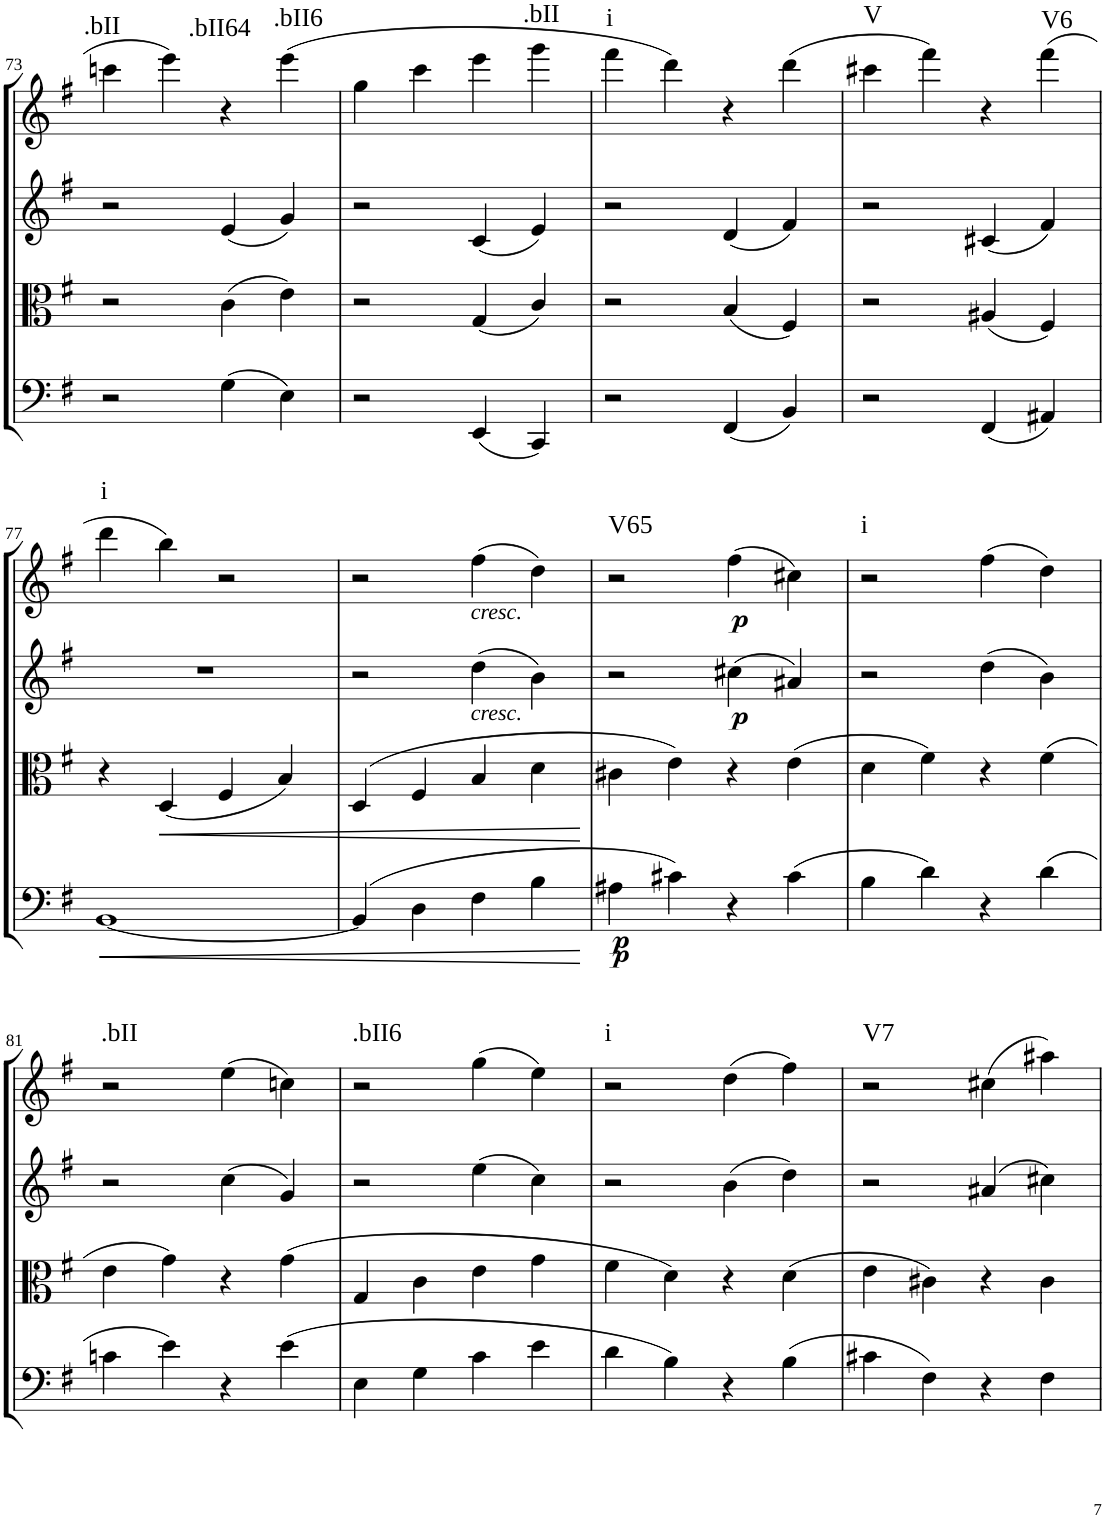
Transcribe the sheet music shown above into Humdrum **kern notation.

**kern	**dynam	**kern	**dynam	**kern	**dynam	**kern	**dynam	**harte
*part4	*part4	*part3	*part3	*part2	*part2	*part1	*part1	*part1
*staff4	*staff4	*staff3	*staff3	*staff2	*staff2	*staff1	*staff1	*
*I"Violoncello.	*	*I"Viola	*	*I"Violin II.	*	*I"Violin I.	*	*
*I'Vc	*	*I'Vla	*	*I'Vln	*	*I'Vln	*	*
!!LO:PB:g=z
*clefF4	*	*clefC3	*	*clefG2	*	*clefG2	*	*
*k[f#]	*	*k[f#]	*	*k[f#]	*	*k[f#]	*	*
*M2/2	*	*M2/2	*	*M2/2	*	*M2/2	*	*
*met(c|)	*	*met(c|)	*	*met(c|)	*	*met(c|)	*	*
=73	=73	=73	=73	=73	=73	=73	=73	=73
!	!	!	!	!	!	!	!	!LO:H:kt=.bII
2r	.	2r	.	2r	.	4cccn\	.	N
.	.	.	.	.	.	4eee\	.	.
!	!	!	!	!	!	!	!	!LO:H:kt=.bII64
(4G\	.	(4c\	.	(4e/	.	4r	.	N
!	!	!	!	!	!	!	!	!LO:H:kt=.bII6
4E\)	.	4e\)	.	4g/)	.	(4eee\	.	N
=74	=74	=74	=74	=74	=74	=74	=74	=74
2r	.	2r	.	2r	.	4gg\	.	.
.	.	.	.	.	.	4ccc\	.	.
(4EE/	.	(4G/	.	(4c/	.	4eee\	.	.
!	!	!	!	!	!	!	!	!LO:H:kt=.bII
4CC/)	.	4c/)	.	4e/)	.	4ggg\	.	N
=75	=75	=75	=75	=75	=75	=75	=75	=75
!	!	!	!	!	!	!	!	!LO:H:kt=i
2r	.	2r	.	2r	.	4fff#\	.	N
.	.	.	.	.	.	4ddd\)	.	.
(4FF#/	.	(4B/	.	(4d/	.	4r	.	.
4BB/)	.	4F#/)	.	4f#/)	.	(4ddd\	.	.
=76	=76	=76	=76	=76	=76	=76	=76	=76
!	!	!	!	!	!	!	!	!LO:H:kt=V
2r	.	2r	.	2r	.	4ccc#X\	.	N
.	.	.	.	.	.	4fff#\)	.	.
(4FF#/	.	(4A#X/	.	(4c#X/	.	4r	.	.
!	!	!	!	!	!	!	!	!LO:H:kt=V6
4AA#X/)	.	4F#/)	.	4f#/)	.	(4fff#\	.	N
!!LO:LB:g=z
=77	=77	=77	=77	=77	=77	=77	=77	=77
!	!LO:HP:b	!	!	!	!	!	!	!LO:H:kt=i
[1BB	<	4r	.	1r	.	4ddd\	.	N
!	!	!	!LO:HP:b	!	!	!	!	!
.	.	(4D/	<	.	.	4bb\)	.	.
.	.	4F#/	.	.	.	2r	.	.
.	.	4B/)	.	.	.	.	.	.
=78	=78	=78	=78	=78	=78	=78	=78	=78
(4BB/]	.	(4D/	.	2r	.	2r	.	.
4D\	.	4F#/	.	.	.	.	.	.
!	!	!	!	!	!	!LO:TX:b:i:t=cresc.	!	!
!	!	!	!	!LO:TX:b:i:t=cresc.	!	!	!	!
4F#\	.	4B/	.	(4dd\	.	(4ff#\	.	.
4B\	.	4d\	.	4b\)	.	4dd\)	.	.
.	[	.	[	.	.	.	.	.
=79	=79	=79	=79	=79	=79	=79	=79	=79
!	!LO:DY:b	!	!	!	!	!	!	!
!	!LO:DY:n=1:b	!	!	!	!	!	!	!LO:H:kt=V65
4A#X\	p p	4c#X\	.	2r	.	2r	.	N
4c#X\)	.	4e\)	.	.	.	.	.	.
!	!	!	!	!	!LO:DY:b	!	!LO:DY:b	!
4r	.	4r	.	(4cc#X\	p	(4ff#\	p	.
(4c#\	.	(4e\	.	4a#X/)	.	4cc#X\)	.	.
=80	=80	=80	=80	=80	=80	=80	=80	=80
!	!	!	!	!	!	!	!	!LO:H:kt=i
4B\	.	4d\	.	2r	.	2r	.	N
4d\)	.	4f#\)	.	.	.	.	.	.
4r	.	4r	.	(4dd\	.	(4ff#\	.	.
(4d\	.	(4f#\	.	4b\)	.	4dd\)	.	.
!!LO:LB:g=z
=81	=81	=81	=81	=81	=81	=81	=81	=81
!	!	!	!	!	!	!	!	!LO:H:kt=.bII
4cn\	.	4e\	.	2r	.	2r	.	N
4e\)	.	4g\)	.	.	.	.	.	.
4r	.	4r	.	(4cc\	.	(4ee\	.	.
(4e\	.	(4g\	.	4g/)	.	4ccn\)	.	.
=82	=82	=82	=82	=82	=82	=82	=82	=82
!	!	!	!	!	!	!	!	!LO:H:kt=.bII6
4E\	.	4G/	.	2r	.	2r	.	N
4G\	.	4c\	.	.	.	.	.	.
4c\	.	4e\	.	(4ee\	.	(4gg\	.	.
4e\	.	4g\	.	4cc\)	.	4ee\)	.	.
=83	=83	=83	=83	=83	=83	=83	=83	=83
!	!	!	!	!	!	!	!	!LO:H:kt=i
4d\	.	4f#\	.	2r	.	2r	.	N
4B\)	.	4d\)	.	.	.	.	.	.
4r	.	4r	.	(4b\	.	(4dd\	.	.
(4B\	.	(4d\	.	4dd\)	.	4ff#\)	.	.
=84	=84	=84	=84	=84	=84	=84	=84	=84
!	!	!	!	!	!	!	!	!LO:H:kt=V7
4c#X\	.	4e\	.	2r	.	2r	.	N
4F#\)	.	4c#X\)	.	.	.	.	.	.
4r	.	4r	.	(4a#X/	.	(4cc#X\	.	.
4F#\	.	4c#\	.	4cc#X\)	.	4aa#X\)	.	.
=	=	=	=	=	=	=	=	=
*-	*-	*-	*-	*-	*-	*-	*-	*-
